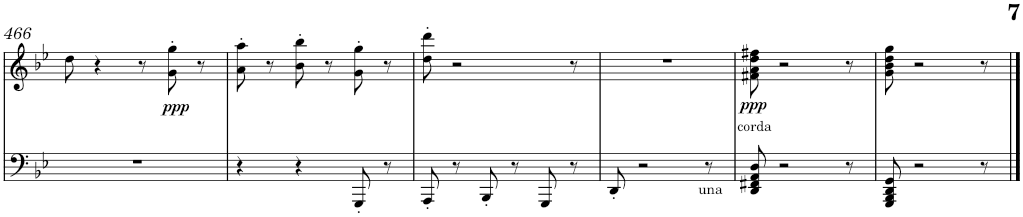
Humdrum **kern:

**kern	**text	**kern	**text	**dynam
*part2	*part2	*part1	*part1	*part1
*staff2	*staff2	*staff1	*staff1	*staff1
*I"Piano	*	*I"Piano	*	*
*I'Pno	*	*I'Pno	*	*
!!LO:PB:g=z
*clefF4	*	*clefG2	*	*
*k[b-e-]	*	*k[b-e-]	*	*
*M3/4	*	*M3/4	*	*
=466	=466	=466	=466	=466
2.r	.	8dd\	.	.
.	.	4r	.	.
.	.	8r	.	.
!	!	!	!	!LO:DY:b
.	.	8g\' 8gg\'	.	ppp
.	.	8r	.	.
=467	=467	=467	=467	=467
4r	.	8a\' 8aa\'	.	.
.	.	8r	.	.
4r	.	8b-\' 8bb-\'	.	.
.	.	8r	.	.
8GGG'/	.	8g\' 8gg\'	.	.
8r	.	8r	.	.
=468	=468	=468	=468	=468
8AAA'/	.	8dd\' 8ddd\'	.	.
8r	.	2r	.	.
8BBB-'/	.	.	.	.
8r	.	.	.	.
8GGG/	.	.	.	.
8r	.	8r	.	.
=469	=469	=469	=469	=469
8DD'/	.	2.r	.	.
2r	.	.	.	.
!	!LO:LY:b	!	!	!
8r	una	.	.	.
=470	=470	=470	=470	=470
!	!	!	!LO:LY:b	!LO:DY:b
8DD/ 8FF#X/ 8AA/ 8D/	.	8f#X\ 8a\ 8dd\ 8ff#X\	corda	ppp
2r	.	2r	.	.
8r	.	8r	.	.
=471	=471	=471	=471	=471
8GGG/ 8BBB-/ 8DD/ 8GG/	.	8g\ 8b-\ 8dd\ 8gg\	.	.
2r	.	2r	.	.
8r	.	8r	.	.
==	==	==	==	==
*-	*-	*-	*-	*-
